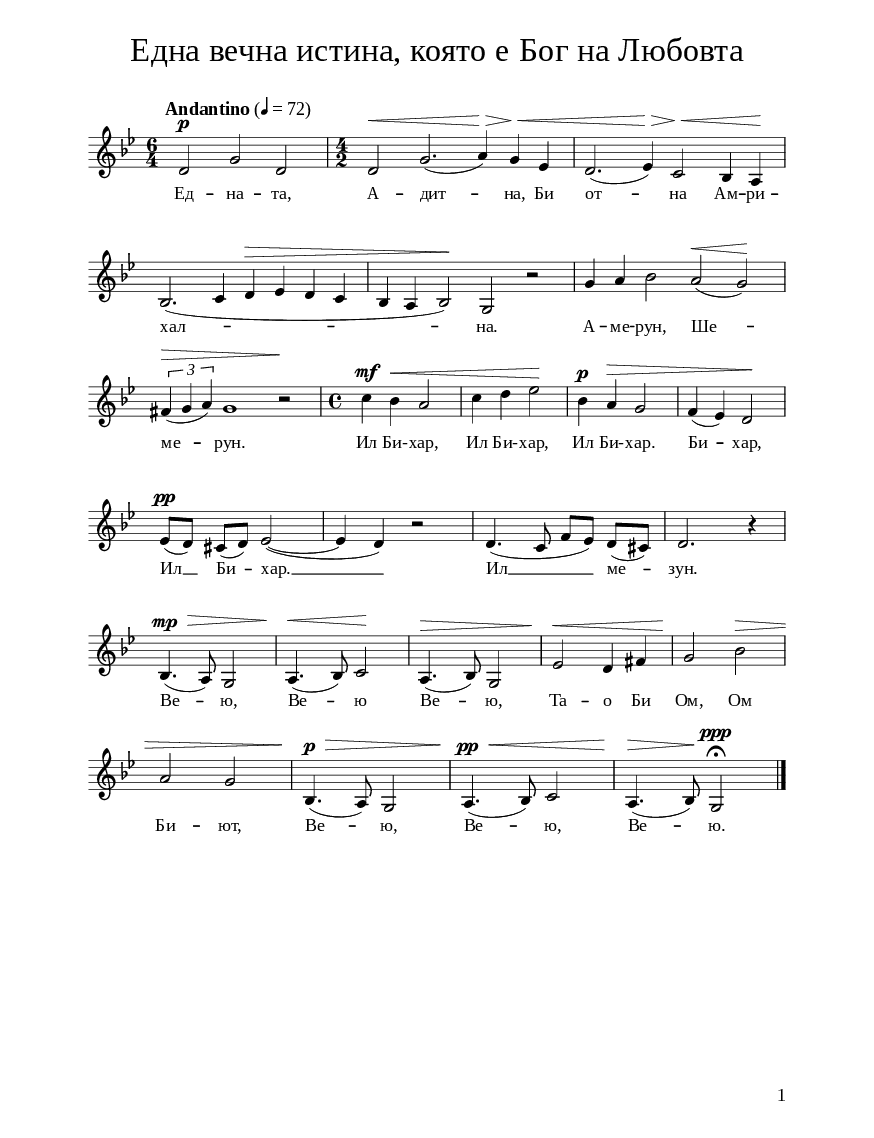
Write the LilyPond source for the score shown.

\version "2.24.2"

% include paper part and global functions
\include "include/globals.ily"

\bookpart {
  \label #'ref201
  \tocItem \markup "Една вечна истина... – Edna večna istina..."
  \include "include/bookpart-paper.ily"
  \score {
    \include "include/score-layout.ily"

    \new Voice \relative c' {
      \clef treble
      \key g \minor
      \time 6/4
      \tempoFunc "Andantino" 4 "72"
      \autoBeamOff
      d2^\p  g2  d2 | % 2
      \time 4/2  | % 2
      d2^\<  g2. (  a4 ) \! \>  g4 \!
      \<  es4 | % 3
      d2. (  es4 ) \! \>  c2 \! \<
      bes4  a4\!  \break | % 4
      bes2. (\!  c4  d4^\>  es4
      d4  c4 | % 5
      bes4  a4  bes2 ) \!  g2 r2 | % 6
      g'4  a4  bes2  a2 (^\<  g2\!
      ) \break | % 7
      \times 2/3  {
        fis4 ( \!^\>  g4  a4 )
      }
      g1 r2 \! | % 8
      \time 4/4  | % 8
      c4^\mf  bes4^\<  a2 | % 9
      c4  d4  es2 \! |
      bes4 ^\p  a4^\>  g2 | % 11
      f4 (  es4 )  d2 \! \break | % 12
      es8 ( [ ^\pp  d8 ) ]  cis8 ( [  d8) ]  es2 ( ~ | % 13
      es4  d4 ) r2 | % 14
      d4. (  c8  f8 [  es8 ) ]  d8
      ( [  cis8 ) ] | % 15
      d2. r4 \break | % 16
      bes4. ( ^\mp^\>  a8 )  g2 | % 17
      a4. ( \! \<  bes8 )  c2 \! | % 18
      a4. ( ^\>  bes8 )  g2 | % 19
      es'2 \! ^\<  d4  fis4 |
      g2 \!  bes2 ^\> \break | % 21
      a2  g2 | % 22
      bes,4. ( \! \p \>  a8 )  g2 | % 23
      a4. ( \! \pp \<  bes8 )  c2 | % 24
      a4. ( \! \>  bes8 ) \!  g2 ^\fermata ^\ppp
      \bar "|."
    }
    \addlyrics {
      Ед -- на -- та, А -- дит -- на,
      Би от -- на Ам -- ри -- хал --
      на. А -- ме -- рун, Ше -- ме --  рун.
      Ил "Би-" -- хар, Ил "Би-" -- хар, Ил "Би-"
      -- хар. Би -- хар, Ил __  Би --
      хар. __  Ил __    ме  --
      зун. Ве -- ю, Ве -- ю Ве -- ю, Та -- о Би Ом, Ом Би --
      ют, Ве -- ю, Ве -- ю, Ве --
      ю.}

        \header {
          title = \titleFunc "Една вечна истина, която е Бог на Любовта" "Edna večna istina, kojato e Bog na Ljubovta"
        }

        \midi{}

      } % score

      % include foreign translation(s) of the song
      
    } % bookpart

    % Più mosso
    %
